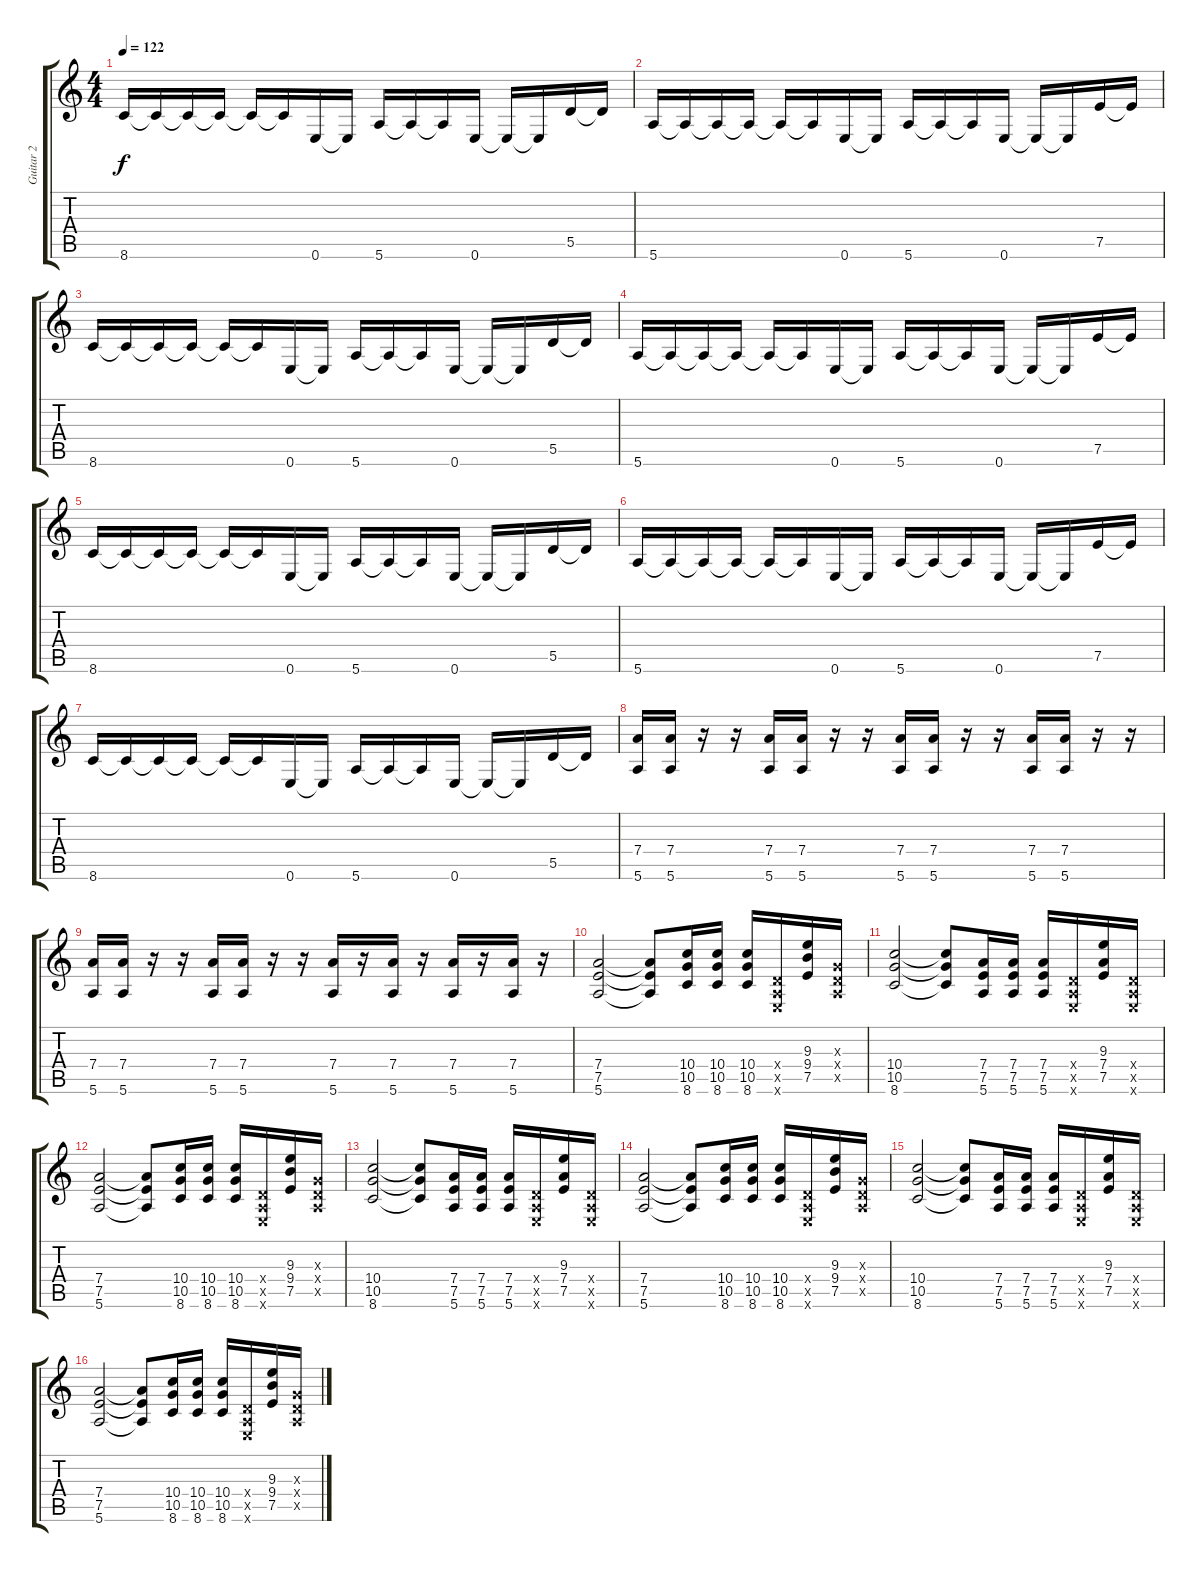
\track ("Guitar 2" "Guitar 2") {instrument distortionguitar}
\staff {score tabs}
\tuning (E4 B3 G3 D3 A2 E2) {hide}
\ts (4 4)
\tempo 122
\clef g2
\ks c
8.6.16{dy f} 8.6{t}.16 8.6{t}.16 8.6{t}.16 8.6{t}.16 8.6{t}.16 0.6.16 0.6{t}.16 5.6.16 5.6{t}.16 5.6{t}.16 0.6.16 0.6{t}.16 0.6{t}.16 5.5.16 5.5{t}.16 |
5.6.16 5.6{t}.16 5.6{t}.16 5.6{t}.16 5.6{t}.16 5.6{t}.16 0.6.16 0.6{t}.16 5.6.16 5.6{t}.16 5.6{t}.16 0.6.16 0.6{t}.16 0.6{t}.16 7.5.16 7.5{t}.16 |
8.6.16 8.6{t}.16 8.6{t}.16 8.6{t}.16 8.6{t}.16 8.6{t}.16 0.6.16 0.6{t}.16 5.6.16 5.6{t}.16 5.6{t}.16 0.6.16 0.6{t}.16 0.6{t}.16 5.5.16 5.5{t}.16 |
5.6.16 5.6{t}.16 5.6{t}.16 5.6{t}.16 5.6{t}.16 5.6{t}.16 0.6.16 0.6{t}.16 5.6.16 5.6{t}.16 5.6{t}.16 0.6.16 0.6{t}.16 0.6{t}.16 7.5.16 7.5{t}.16 |
8.6.16 8.6{t}.16 8.6{t}.16 8.6{t}.16 8.6{t}.16 8.6{t}.16 0.6.16 0.6{t}.16 5.6.16 5.6{t}.16 5.6{t}.16 0.6.16 0.6{t}.16 0.6{t}.16 5.5.16 5.5{t}.16 |
5.6.16 5.6{t}.16 5.6{t}.16 5.6{t}.16 5.6{t}.16 5.6{t}.16 0.6.16 0.6{t}.16 5.6.16 5.6{t}.16 5.6{t}.16 0.6.16 0.6{t}.16 0.6{t}.16 7.5.16 7.5{t}.16 |
8.6.16 8.6{t}.16 8.6{t}.16 8.6{t}.16 8.6{t}.16 8.6{t}.16 0.6.16 0.6{t}.16 5.6.16 5.6{t}.16 5.6{t}.16 0.6.16 0.6{t}.16 0.6{t}.16 5.5.16 5.5{t}.16 |
(7.4 5.6).16 (7.4 5.6).16 r.16 r.16 (7.4 5.6).16 (7.4 5.6).16 r.16 r.16 (7.4 5.6).16 (7.4 5.6).16 r.16 r.16 (7.4 5.6).16 (7.4 5.6).16 r.16 r.16 |
(7.4 5.6).16 (7.4 5.6).16 r.16 r.16 (7.4 5.6).16 (7.4 5.6).16 r.16 r.16 (7.4 5.6).16 r.16 (7.4 5.6).16 r.16 (7.4 5.6).16 r.16 (7.4 5.6).16 r.16 |
(7.4 7.5 5.6).2 (7.4{t} 7.5{t} 5.6{t}).8 (10.4 10.5 8.6).16 (10.4 10.5 8.6).16 (10.4 10.5 8.6).16 (0.4{x} 0.5{x} 0.6{x}).16 (9.3 9.4 7.5).16 (0.3{x} 0.4{x} 0.5{x}).16 |
(10.4 10.5 8.6).2 (10.4{t} 10.5{t} 8.6{t}).8 (7.4 7.5 5.6).16 (7.4 7.5 5.6).16 (7.4 7.5 5.6).16 (0.4{x} 0.5{x} 0.6{x}).16 (9.3 7.4 7.5).16 (0.4{x} 0.5{x} 0.6{x}).16 |
(7.4 7.5 5.6).2 (7.4{t} 7.5{t} 5.6{t}).8 (10.4 10.5 8.6).16 (10.4 10.5 8.6).16 (10.4 10.5 8.6).16 (0.4{x} 0.5{x} 0.6{x}).16 (9.3 9.4 7.5).16 (0.3{x} 0.4{x} 0.5{x}).16 |
(10.4 10.5 8.6).2 (10.4{t} 10.5{t} 8.6{t}).8 (7.4 7.5 5.6).16 (7.4 7.5 5.6).16 (7.4 7.5 5.6).16 (0.4{x} 0.5{x} 0.6{x}).16 (9.3 7.4 7.5).16 (0.4{x} 0.5{x} 0.6{x}).16 |
(7.4 7.5 5.6).2 (7.4{t} 7.5{t} 5.6{t}).8 (10.4 10.5 8.6).16 (10.4 10.5 8.6).16 (10.4 10.5 8.6).16 (0.4{x} 0.5{x} 0.6{x}).16 (9.3 9.4 7.5).16 (0.3{x} 0.4{x} 0.5{x}).16 |
(10.4 10.5 8.6).2 (10.4{t} 10.5{t} 8.6{t}).8 (7.4 7.5 5.6).16 (7.4 7.5 5.6).16 (7.4 7.5 5.6).16 (0.4{x} 0.5{x} 0.6{x}).16 (9.3 7.4 7.5).16 (0.4{x} 0.5{x} 0.6{x}).16 |
(7.4 7.5 5.6).2 (7.4{t} 7.5{t} 5.6{t}).8 (10.4 10.5 8.6).16 (10.4 10.5 8.6).16 (10.4 10.5 8.6).16 (0.4{x} 0.5{x} 0.6{x}).16 (9.3 9.4 7.5).16 (0.3{x} 0.4{x} 0.5{x}).16
